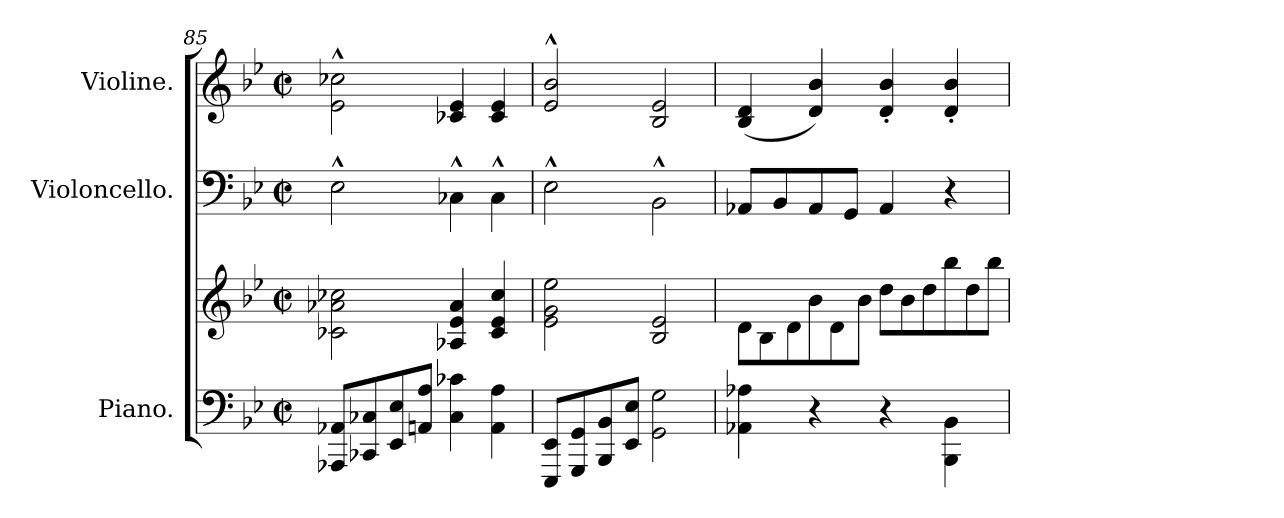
**kern	**kern	**kern	**kern
*part3	*part3	*part2	*part1
*staff4	*staff3	*staff2	*staff1
*I"Piano.	*	*I"Violoncello.	*I"Violine.
*	*	*I'vlc	*I'vl
*clefF4	*clefG2	*clefF4	*clefG2
*k[b-e-]	*k[b-e-]	*k[b-e-]	*k[b-e-]
*g:	*g:	*g:	*g:
*M2/2	*M2/2	*M2/2	*M2/2
*met(c|)	*met(c|)	*met(c|)	*met(c|)
=85	=85	=85	=85
8AAA-X/ 8AA-X/L	2c-X\ 2a-X\ 2cc-X\	2E-^^\	2e-^^\ 2cc-X^^\
8CC-X/ 8C-X/	.	.	.
8EE-/ 8E-/	.	.	.
8AAn/ 8A/J	.	.	.
4C-\ 4c-X\	4A-X/ 4e-/ 4a-/	4C-X^^\	4c-X/ 4e-/
4AA\ 4A\	4c-/ 4e-/ 4cc-/	4C-^^\	4c-/ 4e-/
=86	=86	=86	=86
8EEE-/ 8EE-/L	2e-\ 2g\ 2ee-\	2E-^^\	2e-^^/ 2b-^^/
8GGG/ 8GG/	.	.	.
8BBB-/ 8BB-/	.	.	.
8EE-/ 8E-/J	.	.	.
2GG\ 2G\	2B-/ 2e-/	2BB-^^\	2B-/ 2e-/
=87	=87	=87	=87
*	*Xtuplet	*	*
4AA-X\ 4A-X\	12d\L	8AA-X/L	(>4B-/ 4d/
.	12B-\	.	.
.	.	8BB-/	.
.	12d\	.	.
4r	12b-\	8AA-/	4d/ 4b-/)
.	12d\	.	.
.	.	8GG/J	.
.	12b-\J	.	.
4r	12dd\L	4AA-/	4d'/ 4b-'/
.	12b-\	.	.
.	12dd\	.	.
4BBB-\ 4BB-\	12bb-\	4r	4d'/ 4b-'/
.	12dd\	.	.
.	12bb-\J	.	.
=	=	=	=
*-	*-	*-	*-
